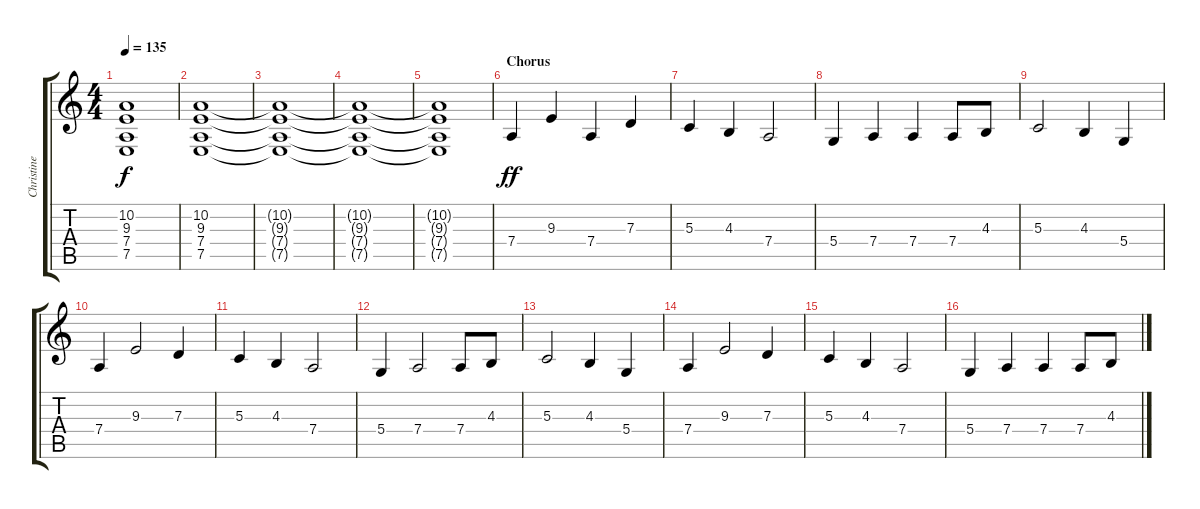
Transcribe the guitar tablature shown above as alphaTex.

\track ("Christine (KeybMid)" "Christine ") {instrument fx6goblins}
\staff {score tabs}
\tuning (E4 B3 G3 D3 A2 E2) {hide}
\ts (4 4)
\tempo 135
\clef g2
\ks c
(10.2{t} 9.3{t} 7.4{t} 7.5{t}).1{dy f} |
(10.2 9.3 7.4 7.5).1 |
(10.2{t} 9.3{t} 7.4{t} 7.5{t}).1 |
(10.2{t} 9.3{t} 7.4{t} 7.5{t}).1 |
(10.2{t} 9.3{t} 7.4{t} 7.5{t}).1 |
\section ("" "Chorus")
7.4.4{dy ff volume 16 balance 7 instrument brightacousticpiano} 9.3.4 7.4.4 7.3.4 |
5.3.4 4.3.4 7.4.2 |
5.4.4 7.4.4 7.4.4 7.4.8 4.3.8 |
5.3.2 4.3.4 5.4.4 |
7.4.4 9.3.2 7.3.4 |
5.3.4 4.3.4 7.4.2 |
5.4.4 7.4.2 7.4.8 4.3.8 |
5.3.2 4.3.4 5.4.4 |
7.4.4 9.3.2 7.3.4 |
5.3.4 4.3.4 7.4.2 |
5.4.4 7.4.4 7.4.4 7.4.8 4.3.8
